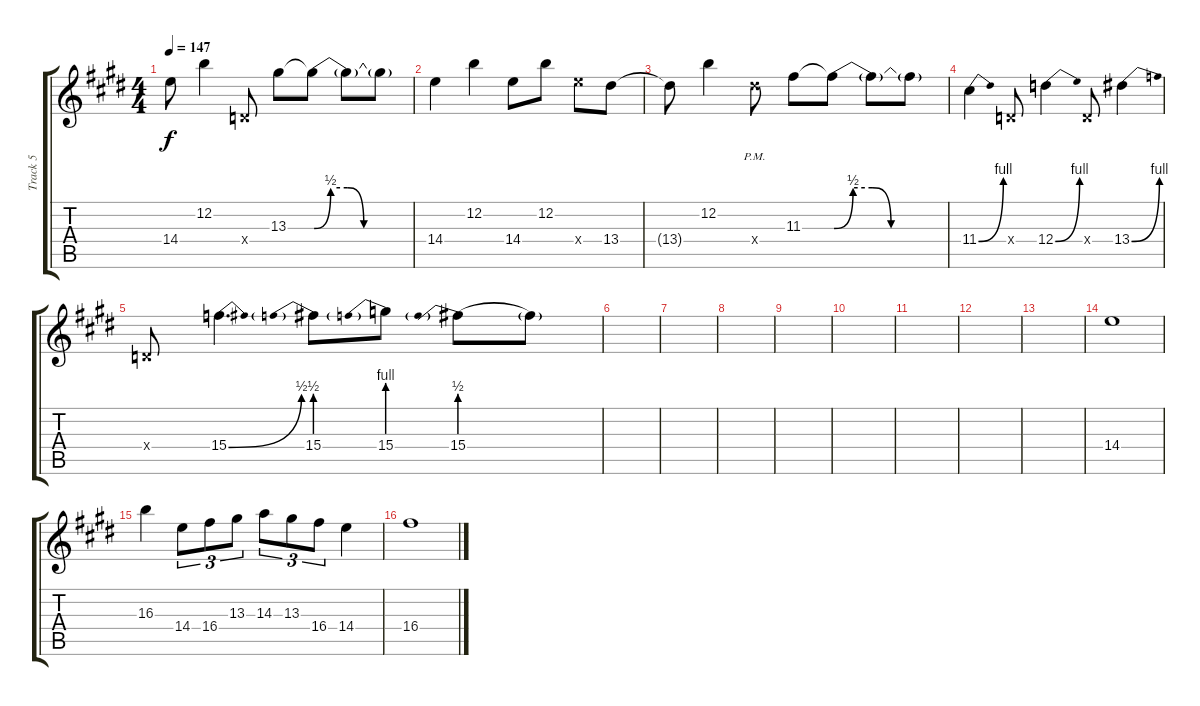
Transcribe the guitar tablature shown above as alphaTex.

\track ("Track 5" "Track 5") {instrument distortionguitar}
\staff {score tabs}
\tuning (E4 B3 G3 D3 A2 E2) {hide}
\ts (4 4)
\tempo 147
\clef g2
\ks e
14.4{t}.8{dy f} 12.2.4 0.4{x}.8 13.3.8 13.3{be (custom 0 0 10 2 20 2 30 0 60 0) t}.8 13.3{t}.8 13.3{t}.8 |
14.4.4 12.2.4 14.4.8 12.2.8 14.4{x}.8 13.4.8 |
13.4{t}.8 12.2.4 13.4{pm x}.8 11.3.8 11.3{be (custom 0 0 10 2 20 2 30 0 60 0) t}.8 11.3{t}.8 11.3{t}.8 |
11.4{be (bend 0 0 60 4)}.4 0.4{x}.8 12.4{be (bend 0 0 60 4)}.4 0.4{x}.8 13.4{be (bend 0 0 60 4)}.4 |
0.4{x}.8 15.4{be (bend 0 0 60 2)}.4{d} 15.4{be (prebend 0 2 60 2)}.8 15.4{be (prebend 0 4 60 4)}.8 15.4{be (prebend 0 2 60 2)}.8 15.4{t}.8 |
|
|
|
|
|
|
|
|
14.4.1 |
16.3.4 14.4.8{tu (3 2)} 16.4.8{tu (3 2)} 13.3.8{tu (3 2)} 14.3.8{tu (3 2)} 13.3.8{tu (3 2)} 16.4.8{tu (3 2)} 14.4.4 |
16.4.1
